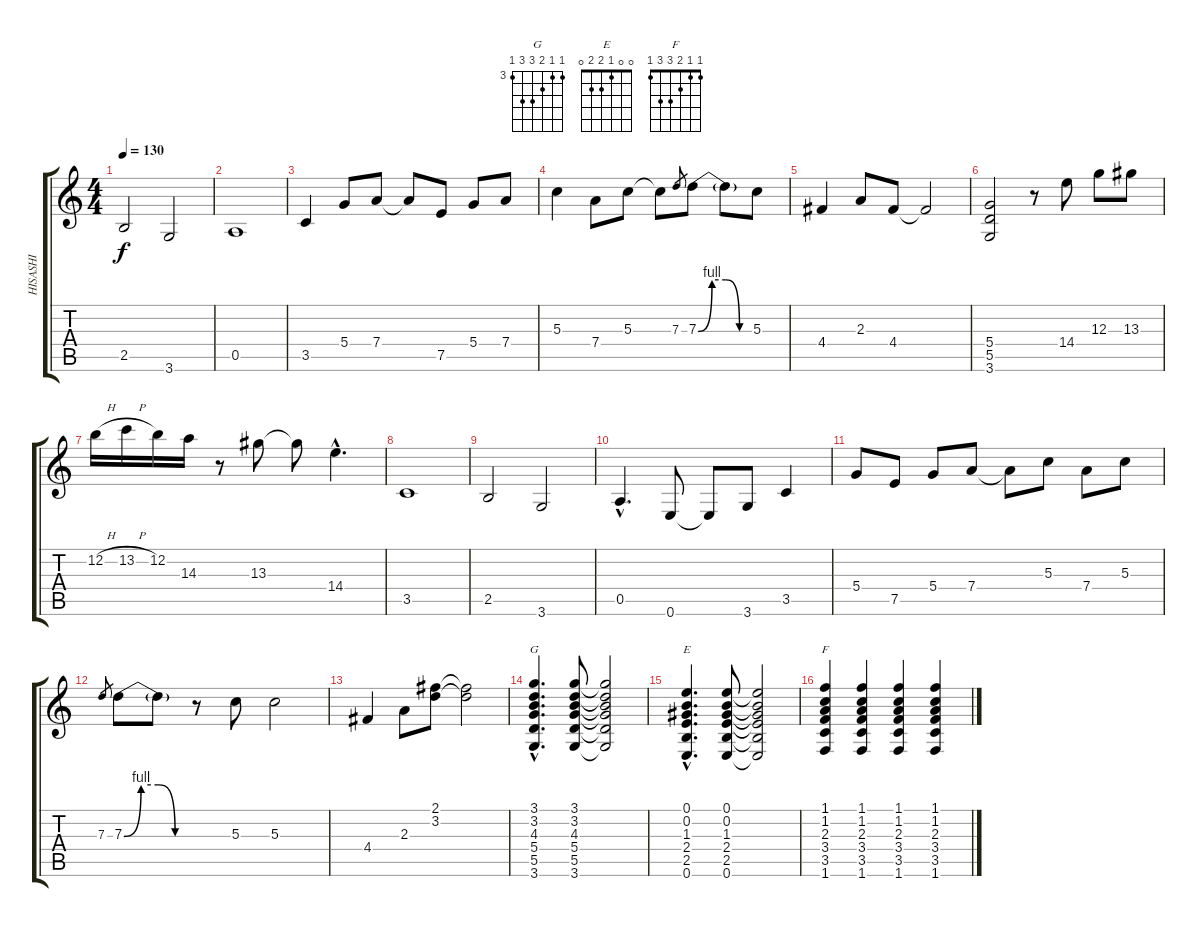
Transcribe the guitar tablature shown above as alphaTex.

\track ("HISASHI" "HISASHI") {instrument overdrivenguitar}
\staff {score tabs}
\tuning (E4 B3 G3 D3 A2 E2) {hide}
\chord ("G" 3 3 4 5 5 3) {firstfret 3}
\chord ("E" 0 0 1 2 2 0)
\chord ("F" 1 1 2 3 3 1)
\ts (4 4)
\tempo 130
\clef g2
\ks c
2.5.2{dy f} 3.6.2 |
0.5.1 |
3.5.4 5.4.8 7.4.8 7.4{t}.8 7.5.8 5.4.8 7.4.8 |
5.3.4 7.4.8 5.3.8 5.3{t}.8 7.3.8{gr} 7.3{be (custom 0 0 15 4 30 4 45 0 60 0)}.8 7.3{t}.8 5.3.8 |
4.4.4 2.3.8 4.4.8 4.4{t}.2 |
(5.4 5.5 3.6).2 r.8 14.4.8 12.3.8 13.3.8 |
12.2{h}.16 13.2{h}.16 12.2.16 14.3.16 r.8 13.3.8 13.3{t}.8 14.4{hac}.4{d} |
3.5.1 |
2.5.2 3.6.2 |
0.5{hac}.4{d} 0.6.8 0.6{t}.8 3.6.8 3.5.4 |
5.4.8 7.5.8 5.4.8 7.4.8 7.4{t}.8 5.3.8 7.4.8 5.3.8 |
7.3.8{gr} 7.3{be (custom 0 0 15 4 30 4 45 0 60 0)}.8 7.3{t}.8 r.8 5.3.8 5.3.2 |
4.4.4 2.3.8 (2.1 3.2).8 (2.1{t} 3.2{t}).2 |
(3.1{hac} 3.2{hac} 4.3{hac} 5.4{hac} 5.5{hac} 3.6{hac}).4{d ch "G"} (3.1 3.2 4.3 5.4 5.5 3.6).8 (3.1{t} 3.2{t} 4.3{t} 5.4{t} 5.5{t} 3.6{t}).2 |
(0.1{hac} 0.2{hac} 1.3{hac} 2.4{hac} 2.5{hac} 0.6{hac}).4{d ch "E"} (0.1 0.2 1.3 2.4 2.5 0.6).8 (0.1{t} 0.2{t} 1.3{t} 2.4{t} 2.5{t} 0.6{t}).2 |
(1.1 1.2 2.3 3.4 3.5 1.6).4{ch "F"} (1.1 1.2 2.3 3.4 3.5 1.6).4 (1.1 1.2 2.3 3.4 3.5 1.6).4 (1.1 1.2 2.3 3.4 3.5 1.6).4
